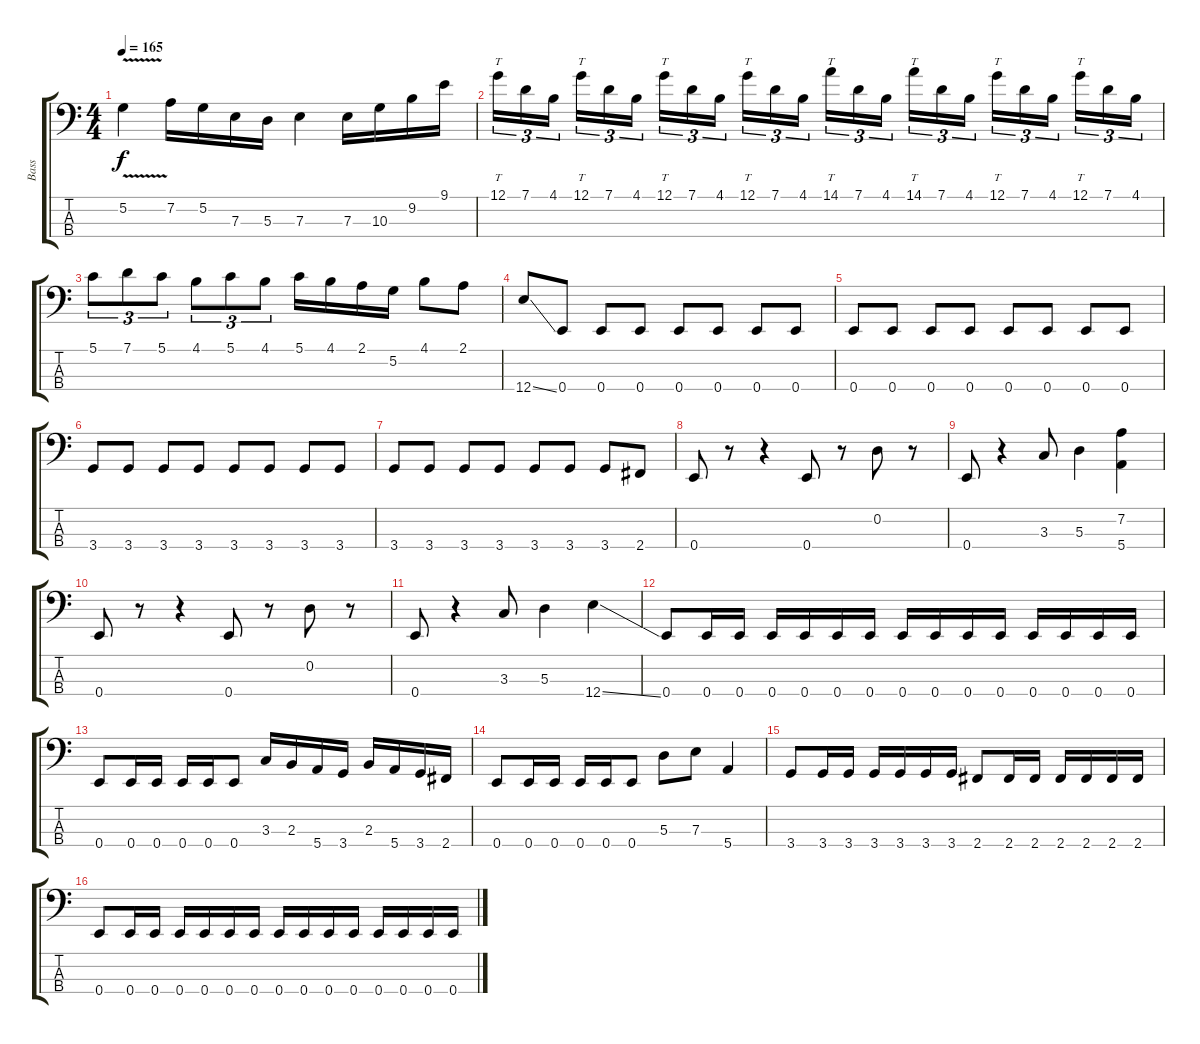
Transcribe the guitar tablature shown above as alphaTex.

\track ("Bass" "Bass") {instrument electricbassfinger}
\staff {score tabs}
\tuning (G2 D2 A1 E1) {hide}
\ts (4 4)
\tempo 165
\clef f4
\ks c
5.2{v}.4{dy f} 7.2.16 5.2.16 7.3.16 5.3.16 7.3.4 7.3.16 10.3.16 9.2.16 9.1.16 |
12.1.16{tt tu (3 2)} 7.1.16{tu (3 2)} 4.1.16{tu (3 2)} 12.1.16{tt tu (3 2)} 7.1.16{tu (3 2)} 4.1.16{tu (3 2)} 12.1.16{tt tu (3 2)} 7.1.16{tu (3 2)} 4.1.16{tu (3 2)} 12.1.16{tt tu (3 2)} 7.1.16{tu (3 2)} 4.1.16{tu (3 2)} 14.1.16{tt tu (3 2)} 7.1.16{tu (3 2)} 4.1.16{tu (3 2)} 14.1.16{tt tu (3 2)} 7.1.16{tu (3 2)} 4.1.16{tu (3 2)} 12.1.16{tt tu (3 2)} 7.1.16{tu (3 2)} 4.1.16{tu (3 2)} 12.1.16{tt tu (3 2)} 7.1.16{tu (3 2)} 4.1.16{tu (3 2)} |
5.1.8{tu (3 2)} 7.1.8{tu (3 2)} 5.1.8{tu (3 2)} 4.1.8{tu (3 2)} 5.1.8{tu (3 2)} 4.1.8{tu (3 2)} 5.1.16 4.1.16 2.1.16 5.2.16 4.1.8 2.1.8 |
12.4{ss}.8 0.4.8 0.4.8 0.4.8 0.4.8 0.4.8 0.4.8 0.4.8 |
0.4.8 0.4.8 0.4.8 0.4.8 0.4.8 0.4.8 0.4.8 0.4.8 |
3.4.8 3.4.8 3.4.8 3.4.8 3.4.8 3.4.8 3.4.8 3.4.8 |
3.4.8 3.4.8 3.4.8 3.4.8 3.4.8 3.4.8 3.4.8 2.4.8 |
0.4.8 r.8 r.4 0.4.8 r.8 0.2.8 r.8 |
0.4.8 r.4 3.3.8 5.3.4 (7.2 5.4).4 |
0.4.8 r.8 r.4 0.4.8 r.8 0.2.8 r.8 |
0.4.8 r.4 3.3.8 5.3.4 12.4{ss}.4 |
0.4.8 0.4.16 0.4.16 0.4.16 0.4.16 0.4.16 0.4.16 0.4.16 0.4.16 0.4.16 0.4.16 0.4.16 0.4.16 0.4.16 0.4.16 |
0.4.8 0.4.16 0.4.16 0.4.16 0.4.16 0.4.8 3.3.16 2.3.16 5.4.16 3.4.16 2.3.16 5.4.16 3.4.16 2.4.16 |
0.4.8 0.4.16 0.4.16 0.4.16 0.4.16 0.4.8 5.3.8 7.3.8 5.4.4 |
3.4.8 3.4.16 3.4.16 3.4.16 3.4.16 3.4.16 3.4.16 2.4.8 2.4.16 2.4.16 2.4.16 2.4.16 2.4.16 2.4.16 |
0.4.8 0.4.16 0.4.16 0.4.16 0.4.16 0.4.16 0.4.16 0.4.16 0.4.16 0.4.16 0.4.16 0.4.16 0.4.16 0.4.16 0.4.16
